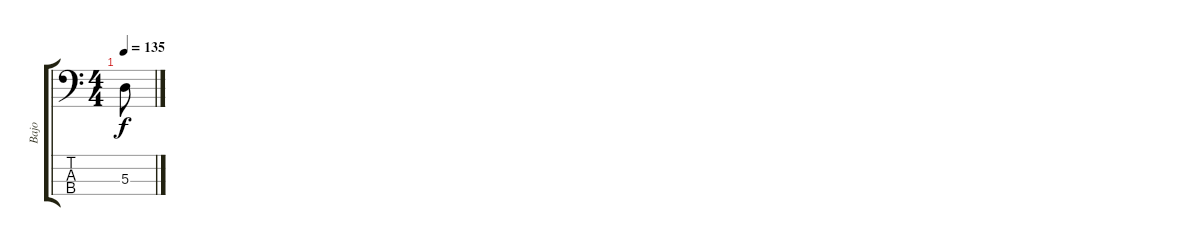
\track ("Bajo" "Bajo") {instrument electricbassfinger}
\staff {score tabs}
\tuning (G2 D2 A1 E1) {hide}
\ts (4 4)
\tempo 135
\clef f4
\ks c
5.3.8{dy f}
